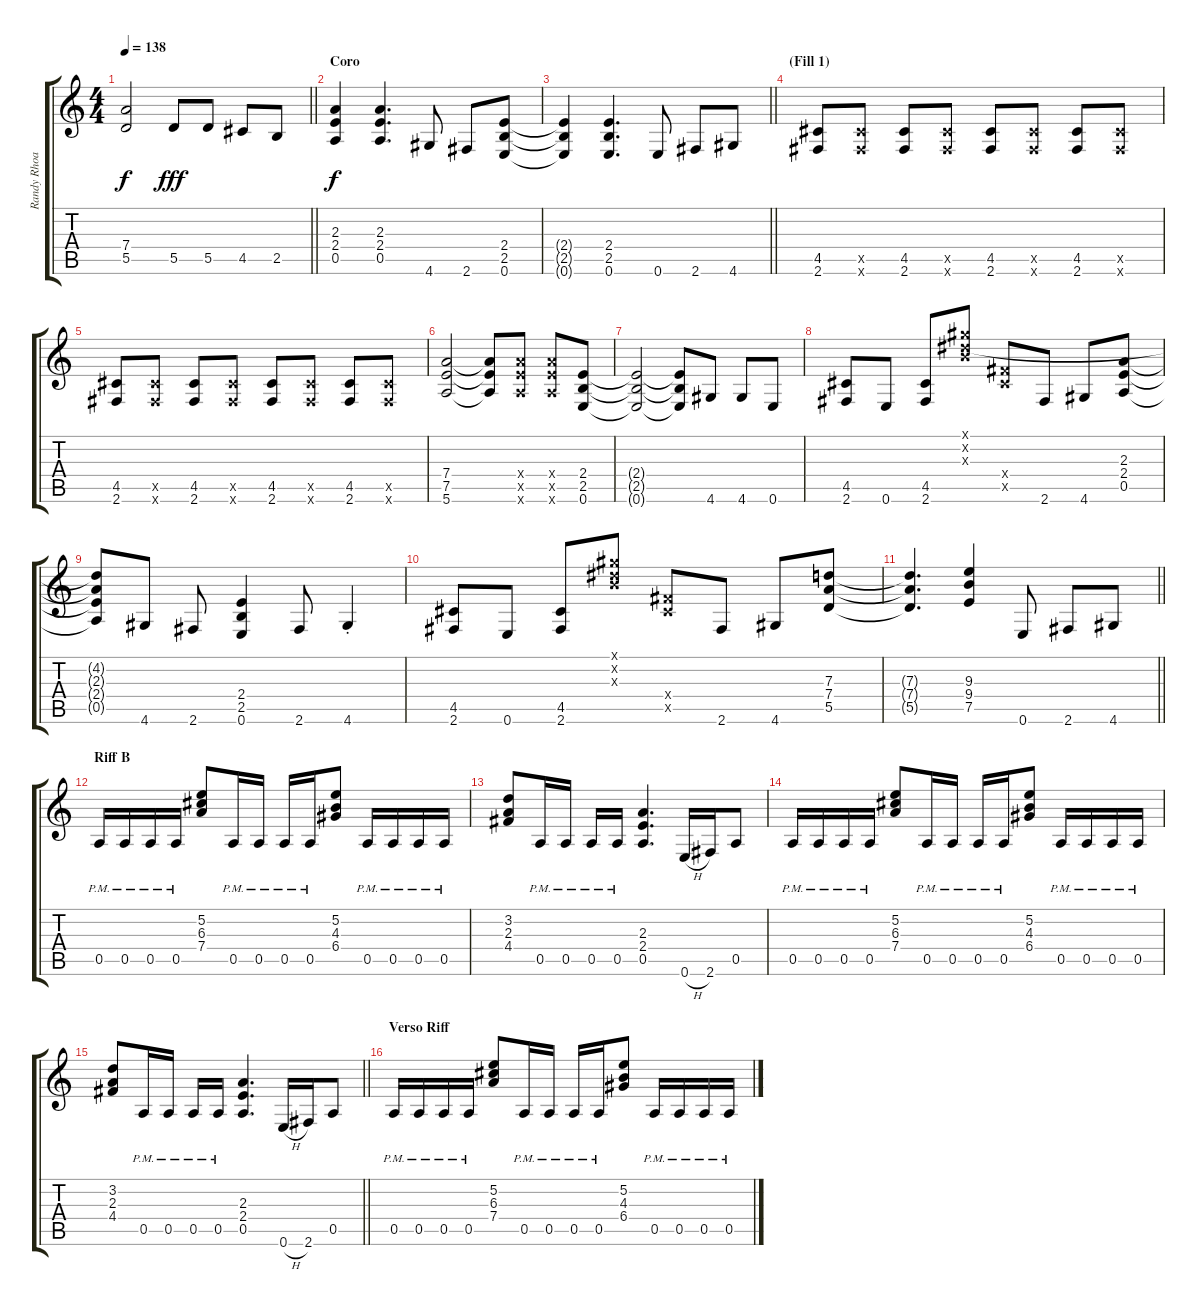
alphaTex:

\track ("Randy Rhoads" "Randy Rhoa") {instrument overdrivenguitar}
\staff {score tabs}
\tuning (E4 B3 G3 D3 A2 E2) {hide}
\ts (4 4)
\tempo 138
\clef g2
\barLineRight lightlight
\ks c
(7.4{t} 5.5{t}).2{dy f} 5.5.8{dy fff} 5.5.8 4.5.8 2.5.8 |
\section ("" "Coro")
(2.3 2.4 0.5).4{dy f} (2.3 2.4 0.5).4{d} 4.6.8 2.6.8 (2.4 2.5 0.6).8 |
\barLineRight lightlight
(2.4{t} 2.5{t} 0.6{t}).4 (2.4 2.5 0.6).4{d} 0.6.8 2.6.8 4.6.8 |
\section ("" "(Fill 1)")
(4.5 2.6).8 (4.5{x} 2.6{x}).8 (4.5 2.6).8 (4.5{x} 2.6{x}).8 (4.5 2.6).8 (4.5{x} 2.6{x}).8 (4.5 2.6).8 (4.5{x} 2.6{x}).8 |
(4.5 2.6).8 (4.5{x} 2.6{x}).8 (4.5 2.6).8 (4.5{x} 2.6{x}).8 (4.5 2.6).8 (4.5{x} 2.6{x}).8 (4.5 2.6).8 (4.5{x} 2.6{x}).8 |
(7.4 7.5 5.6).2 (7.4{t} 7.5{t} 5.6{t}).8 (7.4{x} 7.5{x} 5.6{x}).8 (7.4{x} 7.5{x} 5.6{x}).8 (2.4 2.5 0.6).8 |
(2.4{t} 2.5{t} 0.6{t}).2 (2.4{t} 2.5{t} 0.6{t}).8 4.6.8 4.6.8 0.6.8 |
(4.5 2.6).8 0.6.8 (4.5 2.6).8 (4.1{x} 4.2{x} 4.3{x}).8 (4.4{x} 4.5{x}).8 2.6.8 4.6.8 (2.3 2.4 0.5).8 |
(4.2{t} 2.3{t} 2.4{t} 0.5{t}).8 4.6.8 2.6.8 (2.4 2.5 0.6).4 2.6.8 4.6{st}.4 |
(4.5 2.6).8 0.6.8 (4.5 2.6).8 (4.1{x} 4.2{x} 4.3{x}).8 (4.4{x} 4.5{x}).8 2.6.8 4.6.8 (7.3 7.4 5.5).8 |
\barLineRight lightlight
(7.3{t} 7.4{t} 5.5{t}).4{d} (9.3 9.4 7.5).4 0.6.8 2.6.8 4.6.8 |
\section ("" "Riff B")
0.5{pm}.16 0.5{pm}.16 0.5{pm}.16 0.5{pm}.16 (5.2 6.3 7.4).8 0.5{pm}.16 0.5{pm}.16 0.5{pm}.16 0.5{pm}.16 (5.2 4.3 6.4).8 0.5{pm}.16 0.5{pm}.16 0.5{pm}.16 0.5{pm}.16 |
(3.2 2.3 4.4).8 0.5{pm}.16 0.5{pm}.16 0.5{pm}.16 0.5{pm}.16 (2.3 2.4 0.5).4{d} 0.6{h}.16 2.6.16 0.5.8 |
0.5{pm}.16 0.5{pm}.16 0.5{pm}.16 0.5{pm}.16 (5.2 6.3 7.4).8 0.5{pm}.16 0.5{pm}.16 0.5{pm}.16 0.5{pm}.16 (5.2 4.3 6.4).8 0.5{pm}.16 0.5{pm}.16 0.5{pm}.16 0.5{pm}.16 |
\barLineRight lightlight
(3.2 2.3 4.4).8 0.5{pm}.16 0.5{pm}.16 0.5{pm}.16 0.5{pm}.16 (2.3 2.4 0.5).4{d} 0.6{h}.16 2.6.16 0.5.8 |
\section ("" "Verso Riff")
0.5{pm}.16 0.5{pm}.16 0.5{pm}.16 0.5{pm}.16 (5.2 6.3 7.4).8 0.5{pm}.16 0.5{pm}.16 0.5{pm}.16 0.5{pm}.16 (5.2 4.3 6.4).8 0.5{pm}.16 0.5{pm}.16 0.5{pm}.16 0.5{pm}.16
